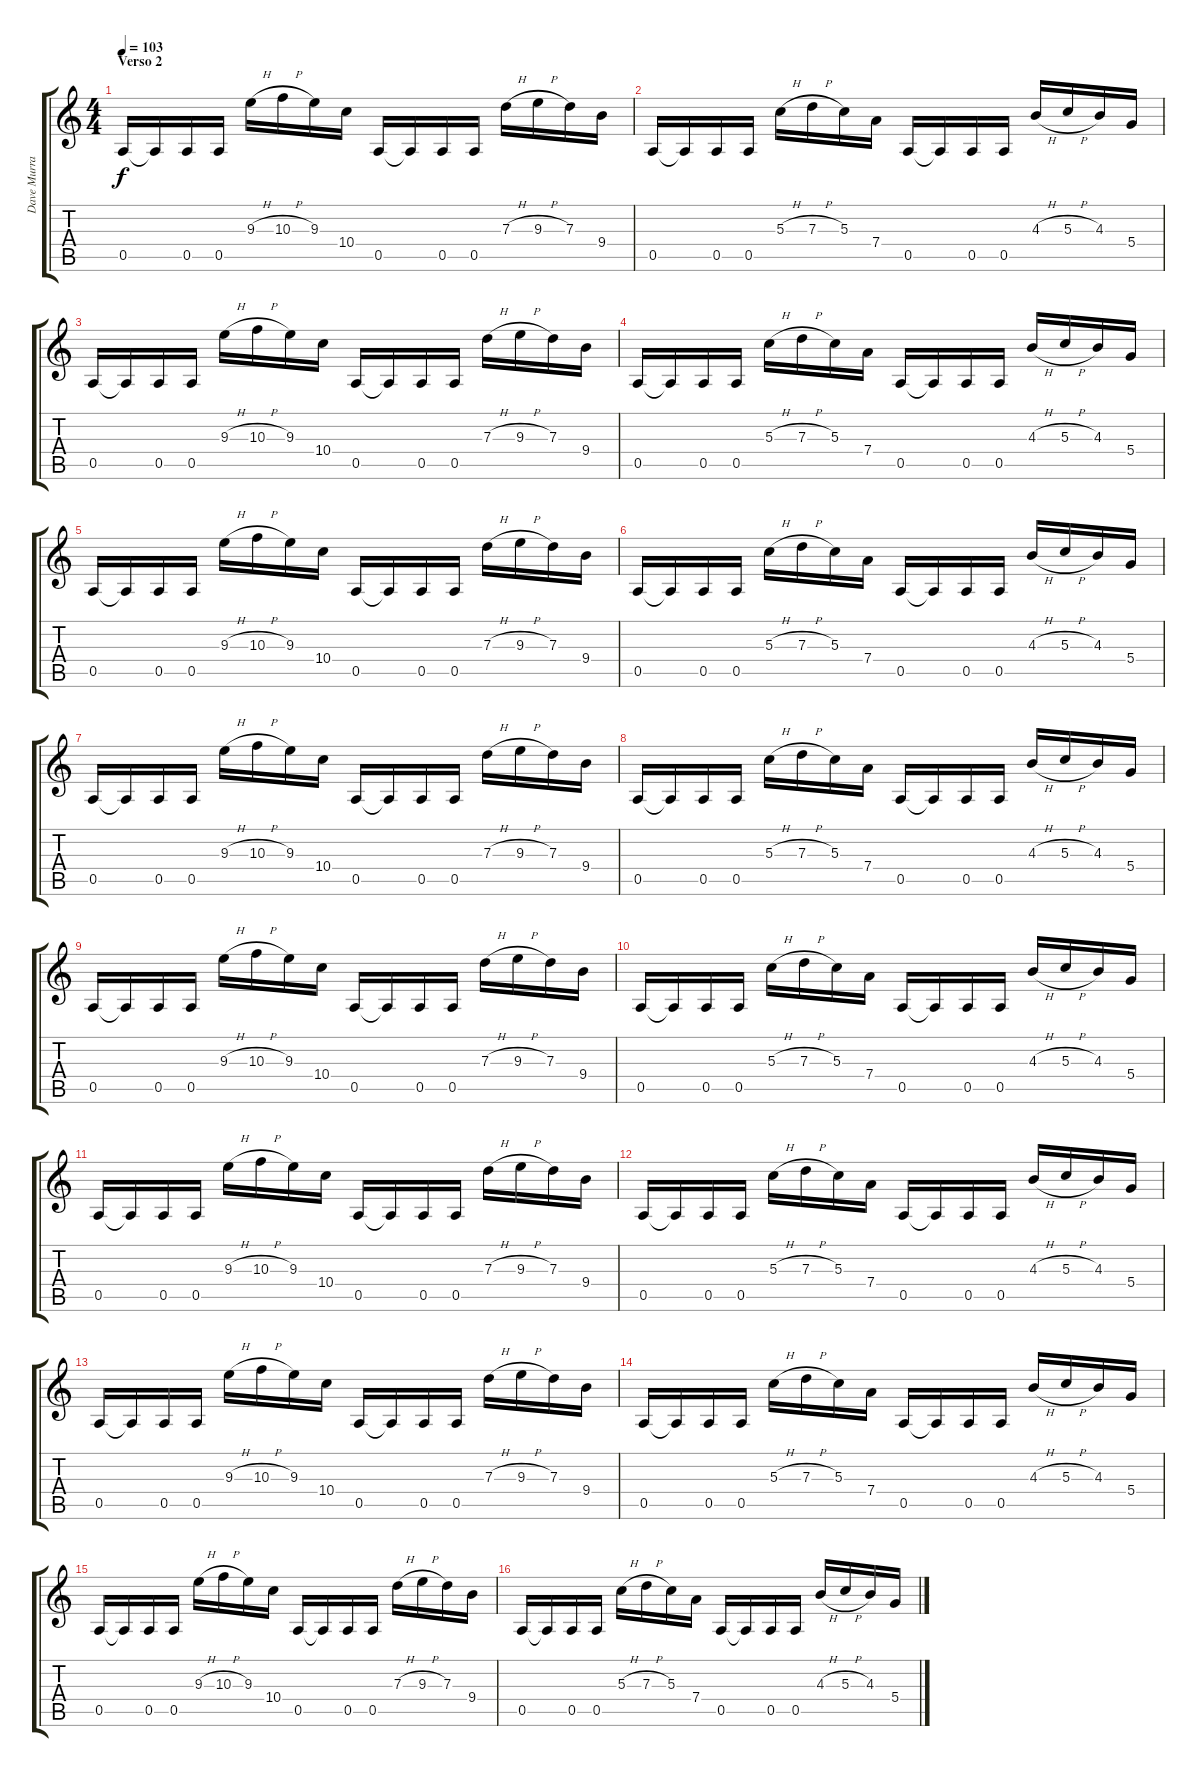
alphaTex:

\track ("Dave Murray" "Dave Murra") {instrument distortionguitar}
\staff {score tabs}
\tuning (E4 B3 G3 D3 A2 E2) {hide}
\ts (4 4)
\section ("" "Verso 2")
\tempo 103
\clef g2
\ks c
0.5.16{dy f} 0.5{t}.16 0.5.16 0.5.16 9.3{h}.16 10.3{h}.16 9.3.16 10.4.16 0.5.16 0.5{t}.16 0.5.16 0.5.16 7.3{h}.16 9.3{h}.16 7.3.16 9.4.16 |
0.5.16 0.5{t}.16 0.5.16 0.5.16 5.3{h}.16 7.3{h}.16 5.3.16 7.4.16 0.5.16 0.5{t}.16 0.5.16 0.5.16 4.3{h}.16 5.3{h}.16 4.3.16 5.4.16 |
0.5.16 0.5{t}.16 0.5.16 0.5.16 9.3{h}.16 10.3{h}.16 9.3.16 10.4.16 0.5.16 0.5{t}.16 0.5.16 0.5.16 7.3{h}.16 9.3{h}.16 7.3.16 9.4.16 |
0.5.16 0.5{t}.16 0.5.16 0.5.16 5.3{h}.16 7.3{h}.16 5.3.16 7.4.16 0.5.16 0.5{t}.16 0.5.16 0.5.16 4.3{h}.16 5.3{h}.16 4.3.16 5.4.16 |
0.5.16 0.5{t}.16 0.5.16 0.5.16 9.3{h}.16 10.3{h}.16 9.3.16 10.4.16 0.5.16 0.5{t}.16 0.5.16 0.5.16 7.3{h}.16 9.3{h}.16 7.3.16 9.4.16 |
0.5.16 0.5{t}.16 0.5.16 0.5.16 5.3{h}.16 7.3{h}.16 5.3.16 7.4.16 0.5.16 0.5{t}.16 0.5.16 0.5.16 4.3{h}.16 5.3{h}.16 4.3.16 5.4.16 |
0.5.16 0.5{t}.16 0.5.16 0.5.16 9.3{h}.16 10.3{h}.16 9.3.16 10.4.16 0.5.16 0.5{t}.16 0.5.16 0.5.16 7.3{h}.16 9.3{h}.16 7.3.16 9.4.16 |
0.5.16 0.5{t}.16 0.5.16 0.5.16 5.3{h}.16 7.3{h}.16 5.3.16 7.4.16 0.5.16 0.5{t}.16 0.5.16 0.5.16 4.3{h}.16 5.3{h}.16 4.3.16 5.4.16 |
0.5.16 0.5{t}.16 0.5.16 0.5.16 9.3{h}.16 10.3{h}.16 9.3.16 10.4.16 0.5.16 0.5{t}.16 0.5.16 0.5.16 7.3{h}.16 9.3{h}.16 7.3.16 9.4.16 |
0.5.16 0.5{t}.16 0.5.16 0.5.16 5.3{h}.16 7.3{h}.16 5.3.16 7.4.16 0.5.16 0.5{t}.16 0.5.16 0.5.16 4.3{h}.16 5.3{h}.16 4.3.16 5.4.16 |
0.5.16 0.5{t}.16 0.5.16 0.5.16 9.3{h}.16 10.3{h}.16 9.3.16 10.4.16 0.5.16 0.5{t}.16 0.5.16 0.5.16 7.3{h}.16 9.3{h}.16 7.3.16 9.4.16 |
0.5.16 0.5{t}.16 0.5.16 0.5.16 5.3{h}.16 7.3{h}.16 5.3.16 7.4.16 0.5.16 0.5{t}.16 0.5.16 0.5.16 4.3{h}.16 5.3{h}.16 4.3.16 5.4.16 |
0.5.16 0.5{t}.16 0.5.16 0.5.16 9.3{h}.16 10.3{h}.16 9.3.16 10.4.16 0.5.16 0.5{t}.16 0.5.16 0.5.16 7.3{h}.16 9.3{h}.16 7.3.16 9.4.16 |
0.5.16 0.5{t}.16 0.5.16 0.5.16 5.3{h}.16 7.3{h}.16 5.3.16 7.4.16 0.5.16 0.5{t}.16 0.5.16 0.5.16 4.3{h}.16 5.3{h}.16 4.3.16 5.4.16 |
0.5.16 0.5{t}.16 0.5.16 0.5.16 9.3{h}.16 10.3{h}.16 9.3.16 10.4.16 0.5.16 0.5{t}.16 0.5.16 0.5.16 7.3{h}.16 9.3{h}.16 7.3.16 9.4.16 |
0.5.16 0.5{t}.16 0.5.16 0.5.16 5.3{h}.16 7.3{h}.16 5.3.16 7.4.16 0.5.16 0.5{t}.16 0.5.16 0.5.16 4.3{h}.16 5.3{h}.16 4.3.16 5.4.16
